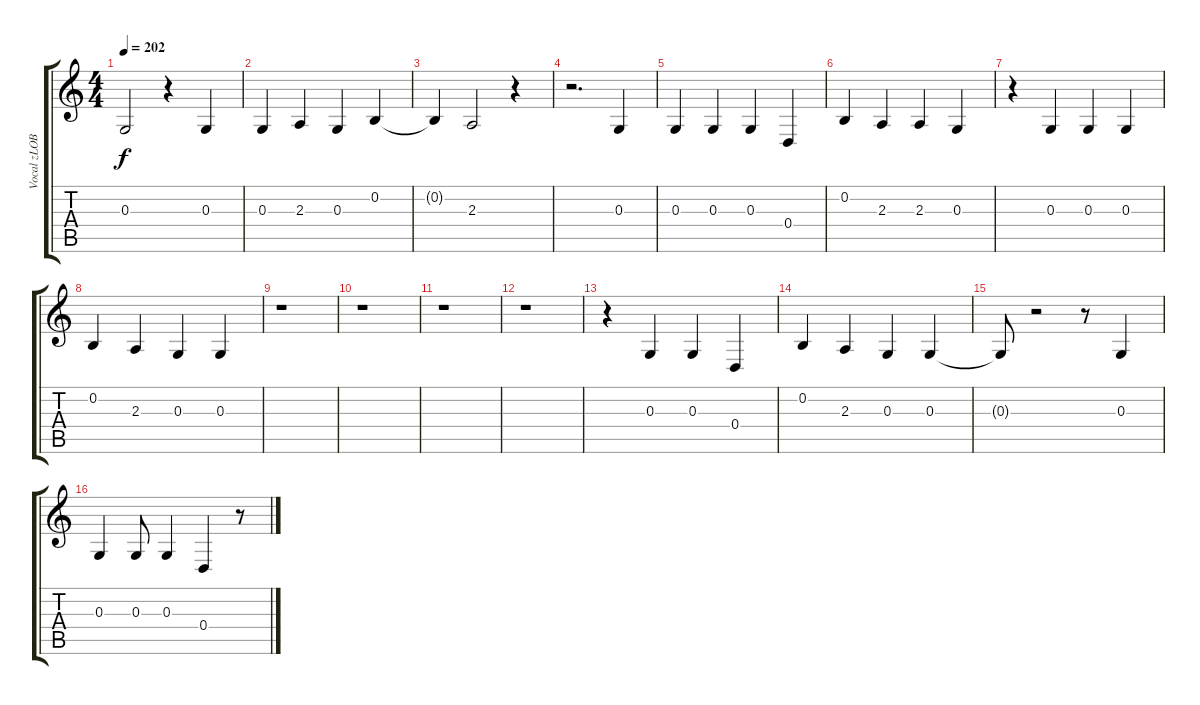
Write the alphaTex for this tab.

\track ("Vocal zLOB" "Vocal zLOB") {instrument altosax}
\staff {score tabs}
\tuning (E4 B3 G3 D3 A2 E2) {hide}
\ts (4 4)
\tempo 202
\clef g2
\ks c
0.3{t}.2{dy f} r.4 0.3.4 |
0.3.4 2.3.4 0.3.4 0.2.4 |
0.2{t}.4 2.3.2 r.4 |
r.2{d} 0.3.4 |
0.3.4 0.3.4 0.3.4 0.4.4 |
0.2.4 2.3.4 2.3.4 0.3.4 |
r.4 0.3.4 0.3.4 0.3.4 |
0.2.4 2.3.4 0.3.4 0.3.4 |
r.1 |
r.1 |
r.1 |
r.1 |
r.4 0.3.4 0.3.4 0.4.4 |
0.2.4 2.3.4 0.3.4 0.3.4 |
0.3{t}.8 r.2 r.8 0.3.4 |
0.3.4 0.3.8 0.3.4 0.4.4 r.8
